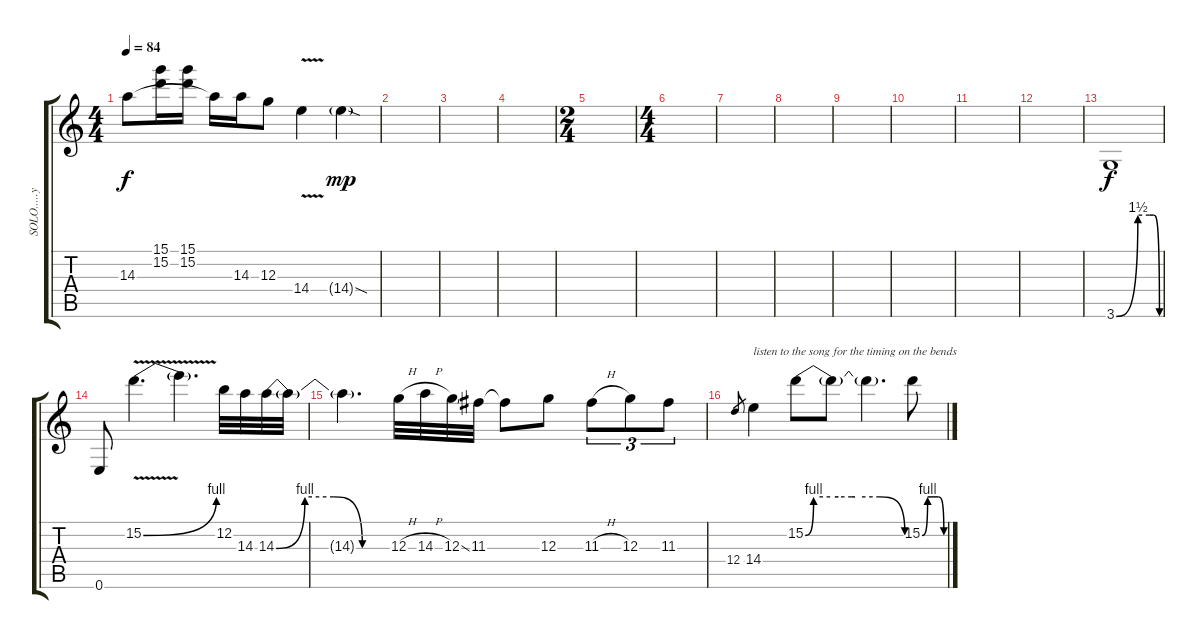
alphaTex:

\track ("SOLO.....yea" "SOLO.....y") {instrument distortionguitar}
\staff {score tabs}
\tuning (E4 B3 G3 D3 A2 E2) {hide}
\ts (4 4)
\tempo 84
\clef g2
\ks c
14.3{t}.8{dy f} (15.1 15.2).16 (15.1 15.2).16 14.3{t}.16 14.3.16 12.3.8 14.4{v}.4 14.4{sod g}.4{dy mp} |
|
|
|
\ts (2 4)
|
\ts (4 4)
|
|
|
|
|
|
|
3.6{be (custom 0 0 30 6 46 6 52 6 60 0)}.1{dy f} |
0.6.8 15.2{be (bend 0 0 60 4) v}.4{d} 15.2{t}.4{d} 12.2.32 14.3.32 14.3{be (custom 0 0 15 4 30 4 45 0 60 0)}.32 14.3{t}.32 |
14.3{t}.4{d} 12.3{h}.32 14.3{h}.32 12.3{ss}.32 11.3.32 11.3{t}.8 12.3.8 11.3{h}.8{tu (3 2)} 12.3.8{tu (3 2)} 11.3.8{tu (3 2)} |
12.4.8{gr} 14.4.4{txt "listen to the song for the timing on the bends"} 15.2{be (custom 0 0 5 4 15 4 20 4 28 4 30 4 45 4 60 0)}.8 15.2{t}.8 15.2{t}.4{d} 15.2{be (custom 0 0 15 4 30 4 45 4 60 0)}.8
